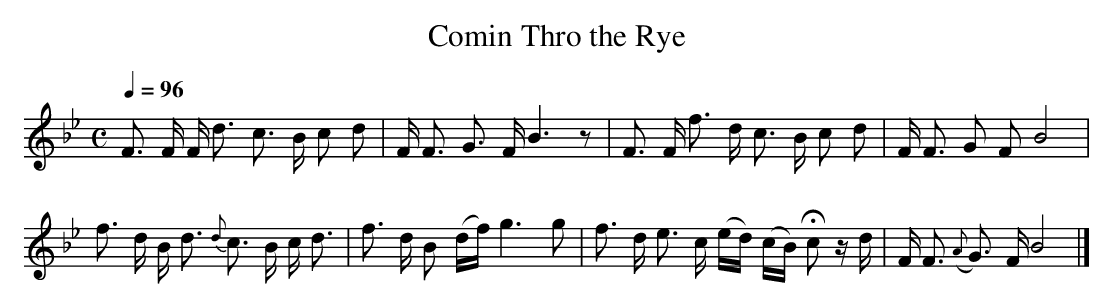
X:1
T:Comin Thro the Rye
M:C
L:1/8
Q:1/4=96
K:Bb
F> F F< d    c> B c  d|F< F G> F     B3 z|F> F f> d  c>       B    c d   |F< F     G   F B4 |
f> d B< d {d}c> B c< d|f> d B (d/f/) g3 g|f> d e> c (e/d/) (c/B/) Hc z/d/|F< F ({A}G>) F B4|]
